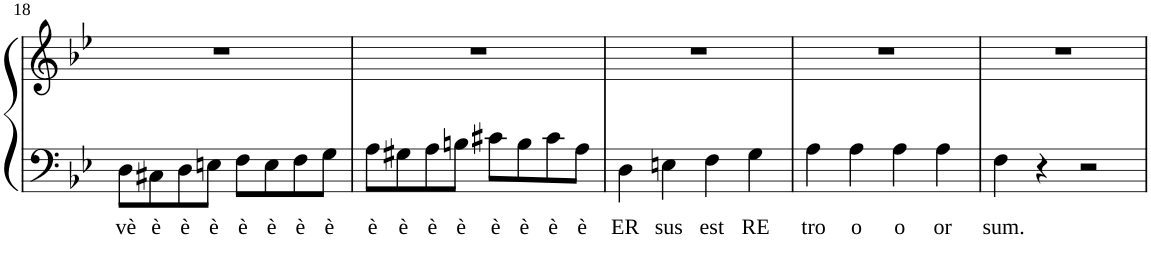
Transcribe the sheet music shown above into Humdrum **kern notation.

**kern	**text	**kern
*part1	*part1	*part1
*staff2	*staff2	*staff1
*I"Piano	*	*
*I'Pno	*	*
!!LO:PB:g=z
*clefF4	*	*clefG2
*k[b-e-]	*	*k[b-e-]
*B-:	*	*B-:
*M4/4	*	*M4/4
*met(c)	*	*met(c)
=18	=18	=18
!	!LO:LY:b	!
8D\L	vè	1r
!	!LO:LY:b	!
8C#X\	è	.
!	!LO:LY:b	!
8D\	è	.
!	!LO:LY:b	!
8En\J	è	.
!	!LO:LY:b	!
8F\L	è	.
!	!LO:LY:b	!
8E\	è	.
!	!LO:LY:b	!
8F\	è	.
!	!LO:LY:b	!
8G\J	è	.
=19	=19	=19
!	!LO:LY:b	!
8A\L	è	1r
!	!LO:LY:b	!
8G#X\	è	.
!	!LO:LY:b	!
8A\	è	.
!	!LO:LY:b	!
8Bn\J	è	.
!	!LO:LY:b	!
8c#X\L	è	.
!	!LO:LY:b	!
8B\	è	.
!	!LO:LY:b	!
8c#\	è	.
!	!LO:LY:b	!
8A\J	è	.
=20	=20	=20
!	!LO:LY:b	!
4D\	ER	1r
!	!LO:LY:b	!
4En\	sus	.
!	!LO:LY:b	!
4F\	est	.
!	!LO:LY:b	!
4G\	RE	.
=21	=21	=21
!	!LO:LY:b	!
4A\	tro	1r
!	!LO:LY:b	!
4A\	o	.
!	!LO:LY:b	!
4A\	o	.
!	!LO:LY:b	!
4A\	or	.
=22	=22	=22
!	!LO:LY:b	!
4F\	sum.	1r
4r	.	.
2r	.	.
=	=	=
*-	*-	*-
